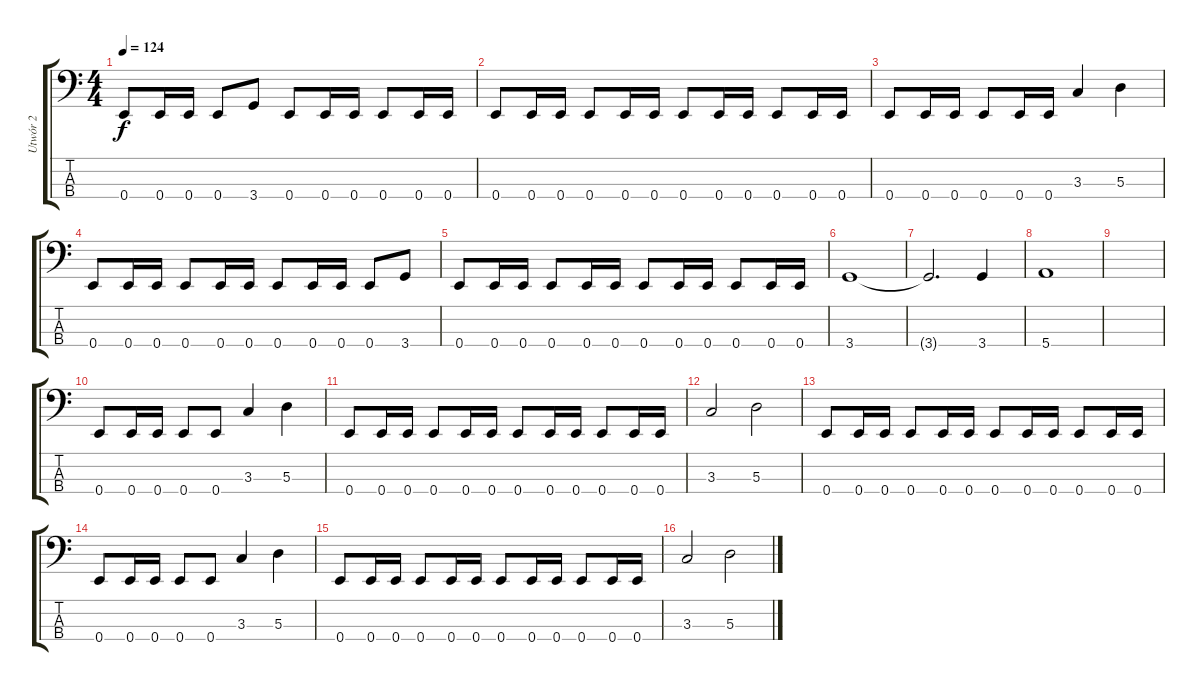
\track ("Utwór 2" "Utwór 2") {instrument electricbassfinger}
\staff {score tabs}
\tuning (G2 D2 A1 E1) {hide}
\ts (4 4)
\tempo 124
\clef f4
\ks c
0.4.8{dy f} 0.4.16 0.4.16 0.4.8 3.4.8 0.4.8 0.4.16 0.4.16 0.4.8 0.4.16 0.4.16 |
0.4.8 0.4.16 0.4.16 0.4.8 0.4.16 0.4.16 0.4.8 0.4.16 0.4.16 0.4.8 0.4.16 0.4.16 |
0.4.8 0.4.16 0.4.16 0.4.8 0.4.16 0.4.16 3.3.4 5.3.4 |
0.4.8 0.4.16 0.4.16 0.4.8 0.4.16 0.4.16 0.4.8 0.4.16 0.4.16 0.4.8 3.4.8 |
0.4.8 0.4.16 0.4.16 0.4.8 0.4.16 0.4.16 0.4.8 0.4.16 0.4.16 0.4.8 0.4.16 0.4.16 |
3.4.1 |
3.4{t}.2{d} 3.4.4 |
5.4.1 |
|
0.4.8 0.4.16 0.4.16 0.4.8 0.4.8 3.3.4 5.3.4 |
0.4.8 0.4.16 0.4.16 0.4.8 0.4.16 0.4.16 0.4.8 0.4.16 0.4.16 0.4.8 0.4.16 0.4.16 |
3.3.2 5.3.2 |
0.4.8 0.4.16 0.4.16 0.4.8 0.4.16 0.4.16 0.4.8 0.4.16 0.4.16 0.4.8 0.4.16 0.4.16 |
0.4.8 0.4.16 0.4.16 0.4.8 0.4.8 3.3.4 5.3.4 |
0.4.8 0.4.16 0.4.16 0.4.8 0.4.16 0.4.16 0.4.8 0.4.16 0.4.16 0.4.8 0.4.16 0.4.16 |
3.3.2 5.3.2
